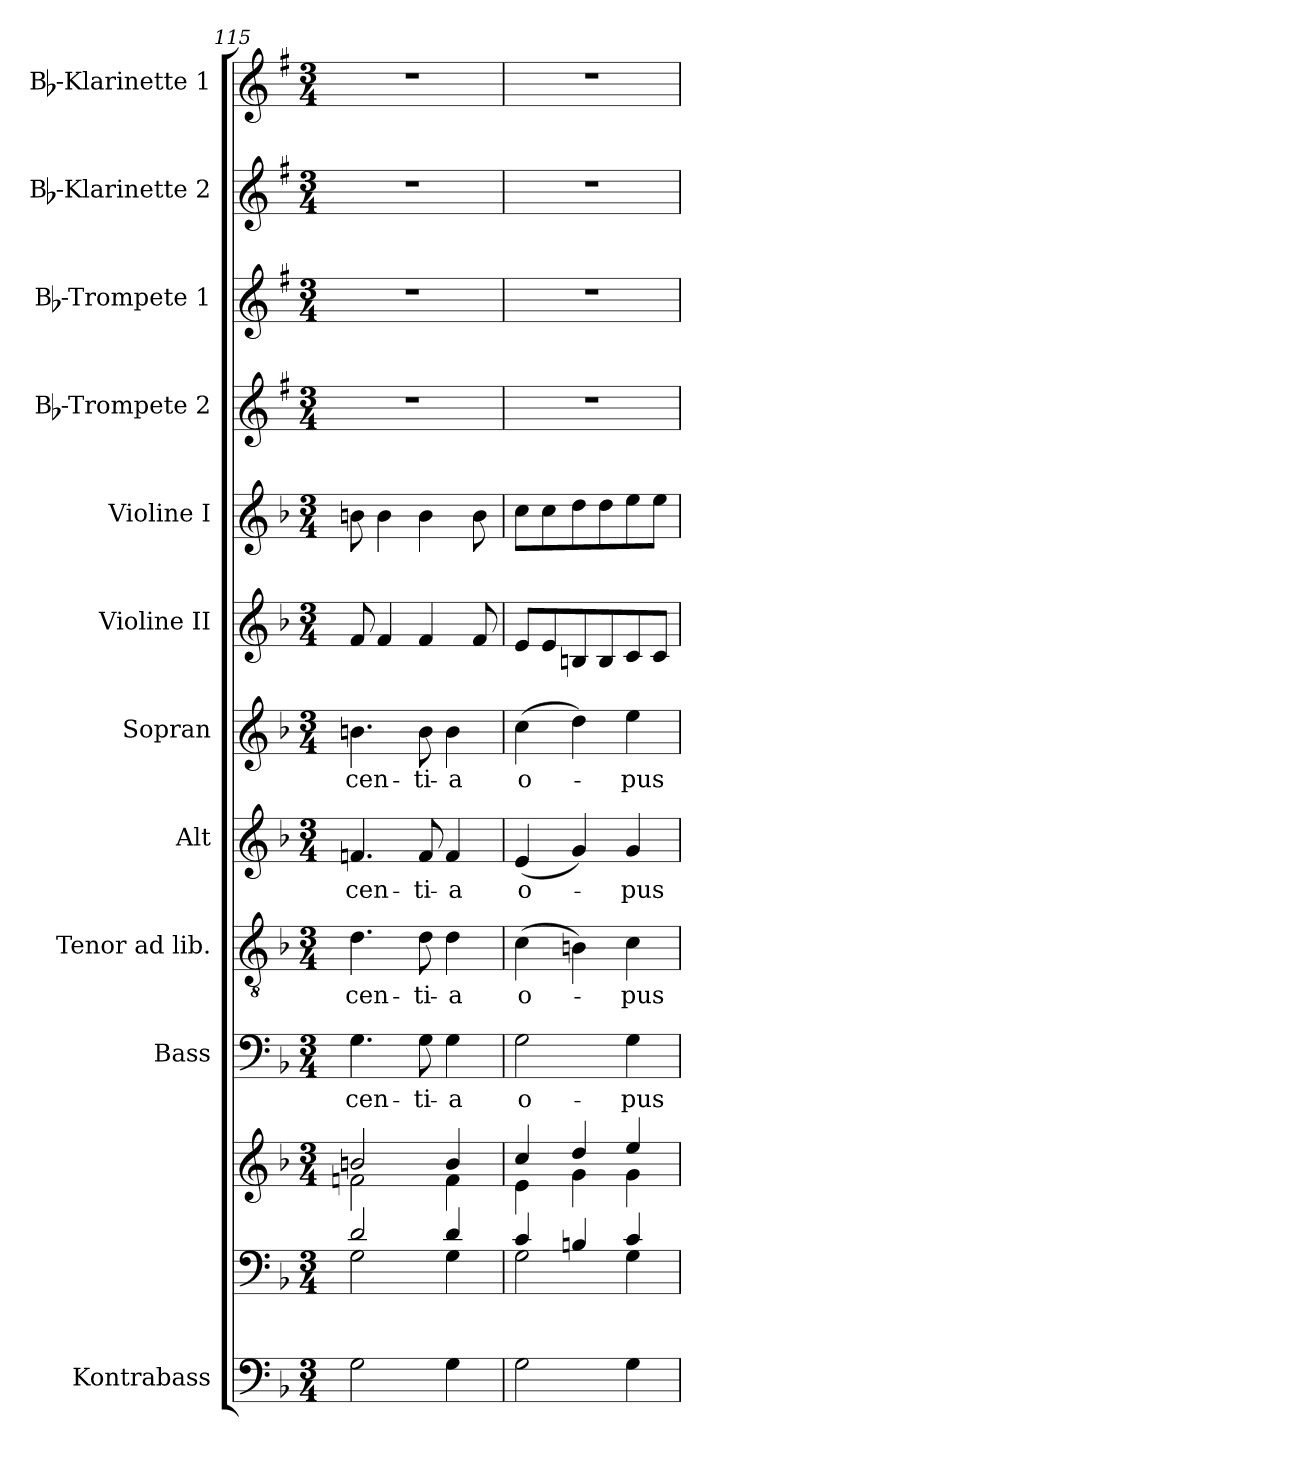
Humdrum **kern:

**kern	**kern	**kern	**kern	**text	**kern	**text	**kern	**text	**kern	**text	**kern	**kern	**kern	**kern	**kern	**kern
*part12	*part11	*part11	*part10	*part10	*part9	*part9	*part8	*part8	*part7	*part7	*part6	*part5	*part4	*part3	*part2	*part1
*staff13	*staff12	*staff11	*staff10	*staff10	*staff9	*staff9	*staff8	*staff8	*staff7	*staff7	*staff6	*staff5	*staff4	*staff3	*staff2	*staff1
*I"Kontrabass	*	*	*I"Bass	*	*I"Tenor ad lib.	*	*I"Alt	*	*I"Sopran	*	*I"Violine II	*I"Violine I	*I"Bb-Trompete 2	*I"Bb-Trompete 1	*I"Bb-Klarinette 2	*I"Bb-Klarinette 1
*I'Kb.	*	*	*I'B.	*	*I'T.	*	*I'A.	*	*I'S.	*	*I'Vl. II	*I'Vl. I	*I'Bb Trp. 2	*I'Bb Trp. 1	*I'Bb Kl. 2	*I'Bb Kl. 1
*clefF4	*clefF4	*clefG2	*clefF4	*	*clefGv2	*	*clefG2	*	*clefG2	*	*clefG2	*clefG2	*clefG2	*clefG2	*clefG2	*clefG2
*ITrd7c12	*	*	*	*	*	*	*	*	*	*	*	*	*ITrd1c2	*ITrd1c2	*ITrd1c2	*ITrd1c2
*k[b-]	*k[b-]	*k[b-]	*k[b-]	*	*k[b-]	*	*k[b-]	*	*k[b-]	*	*k[b-]	*k[b-]	*k[b-]	*k[b-]	*k[b-]	*k[b-]
*F:	*F:	*F:	*F:	*	*F:	*	*F:	*	*F:	*	*F:	*F:	*F:	*F:	*F:	*F:
*M3/4	*M3/4	*M3/4	*M3/4	*	*M3/4	*	*M3/4	*	*M3/4	*	*M3/4	*M3/4	*M3/4	*M3/4	*M3/4	*M3/4
=115	=115	=115	=115	=115	=115	=115	=115	=115	=115	=115	=115	=115	=115	=115	=115	=115
*	*^	*^	*	*	*	*	*	*	*	*	*	*	*	*	*	*
!	!	!	!	!	!	!LO:LY:b	!	!LO:LY:b	!	!LO:LY:b	!	!LO:LY:b	!	!	!	!	!	!
2GG\	2d/	2G\	2bn/	2fn\	4.G\	-cen-	4.d\	-cen-	4.fn/	-cen-	4.bn\	-cen-	8f/	8bn\	2.r	2.r	2.r	2.r
.	.	.	.	.	.	.	.	.	.	.	.	.	4f/	4b\	.	.	.	.
!	!	!	!	!	!	!LO:LY:b	!	!LO:LY:b	!	!LO:LY:b	!	!LO:LY:b	!	!	!	!	!	!
.	.	.	.	.	8G\	-ti-	8d\	-ti-	8f/	-ti-	8b\	-ti-	4f/	4b\	.	.	.	.
!	!	!	!	!	!	!LO:LY:b	!	!LO:LY:b	!	!LO:LY:b	!	!LO:LY:b	!	!	!	!	!	!
4GG\	4d/	4G\	4b/	4f\	4G\	-a	4d\	-a	4f/	-a	4b\	-a	.	.	.	.	.	.
.	.	.	.	.	.	.	.	.	.	.	.	.	8f/	8b\	.	.	.	.
=116	=116	=116	=116	=116	=116	=116	=116	=116	=116	=116	=116	=116	=116	=116	=116	=116	=116	=116
!	!	!	!	!	!	!LO:LY:b	!	!LO:LY:b	!	!LO:LY:b	!	!LO:LY:b	!	!	!	!	!	!
2GG\	4c/	2G\	4cc/	4e\	2G\	o-	(>4c\	o-	(<4e/	o-	(>4cc\	o-	8e/L	8cc\L	2.r	2.r	2.r	2.r
.	.	.	.	.	.	.	.	.	.	.	.	.	8e/	8cc\	.	.	.	.
.	4Bn/	.	4dd/	4g\	.	.	4Bn\)	.	4g/)	.	4dd\)	.	8Bn/	8dd\	.	.	.	.
.	.	.	.	.	.	.	.	.	.	.	.	.	8B/	8dd\	.	.	.	.
!	!	!	!	!	!	!LO:LY:b	!	!LO:LY:b	!	!LO:LY:b	!	!LO:LY:b	!	!	!	!	!	!
4GG\	4c/	4G\	4ee/	4g\	4G\	-pus	4c\	-pus	4g/	-pus	4ee\	-pus	8c/	8ee\	.	.	.	.
.	.	.	.	.	.	.	.	.	.	.	.	.	8c/J	8ee\J	.	.	.	.
*	*v	*v	*	*	*	*	*	*	*	*	*	*	*	*	*	*	*	*
*	*	*v	*v	*	*	*	*	*	*	*	*	*	*	*	*	*	*
=	=	=	=	=	=	=	=	=	=	=	=	=	=	=	=	=
*-	*-	*-	*-	*-	*-	*-	*-	*-	*-	*-	*-	*-	*-	*-	*-	*-
